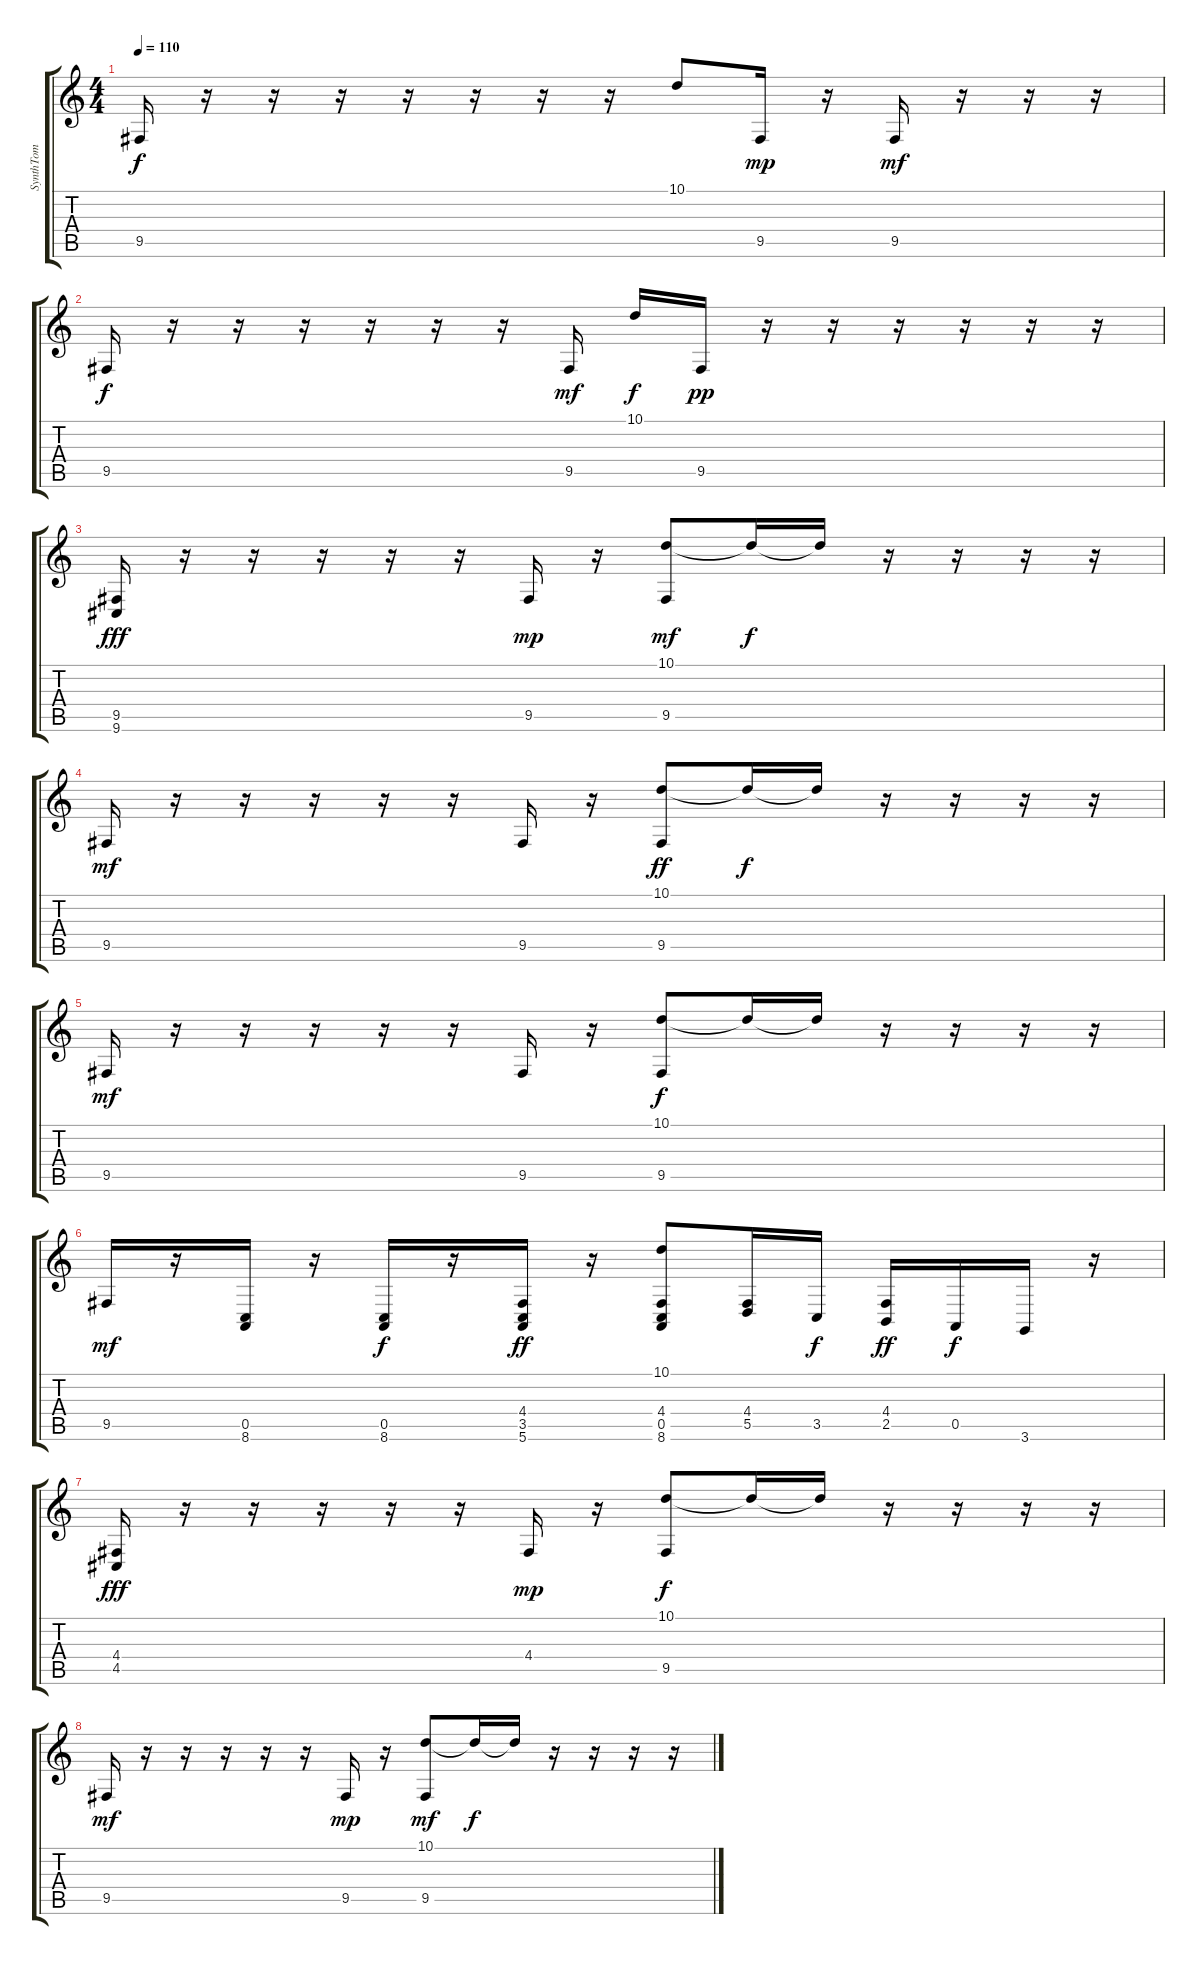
\track ("SynthTom" "SynthTom") {instrument synthdrum}
\staff {score tabs}
\tuning (E4 B3 G3 D3 A2 E2) {hide}
\ts (4 4)
\tempo 110
\clef g2
\ks c
9.5.16{dy f} r.16 r.16 r.16 r.16 r.16 r.16 r.16 10.1.8 9.5.16{dy mp} r.16 9.5.16{dy mf} r.16 r.16 r.16 |
9.5.16{dy f} r.16 r.16 r.16 r.16 r.16 r.16 9.5.16{dy mf} 10.1.16{dy f} 9.5.16{dy pp} r.16 r.16 r.16 r.16 r.16 r.16 |
(9.5 9.6).16{dy fff} r.16 r.16 r.16 r.16 r.16 9.5.16{dy mp} r.16 (10.1 9.5).8{dy mf} 10.1{t}.16{dy f} 10.1{t}.16 r.16 r.16 r.16 r.16 |
9.5.16{dy mf} r.16 r.16 r.16 r.16 r.16 9.5.16 r.16 (10.1 9.5).8{dy ff} 10.1{t}.16{dy f} 10.1{t}.16 r.16 r.16 r.16 r.16 |
9.5.16{dy mf} r.16 r.16 r.16 r.16 r.16 9.5.16 r.16 (10.1 9.5).8{dy f} 10.1{t}.16 10.1{t}.16 r.16 r.16 r.16 r.16 |
9.5.16{dy mf} r.16 (0.5 8.6).16 r.16 (0.5 8.6).16{dy f} r.16 (4.4 3.5 5.6).16{dy ff} r.16 (10.1 4.4 0.5 8.6).8 (4.4 5.5).16 3.5.16{dy f} (4.4 2.5).16{dy ff} 0.5.16{dy f} 3.6.16 r.16 |
(4.4 4.5).16{dy fff} r.16 r.16 r.16 r.16 r.16 4.4.16{dy mp} r.16 (10.1 9.5).8{dy f} 10.1{t}.16 10.1{t}.16 r.16 r.16 r.16 r.16 |
9.5.16{dy mf} r.16 r.16 r.16 r.16 r.16 9.5.16{dy mp} r.16 (10.1 9.5).8{dy mf} 10.1{t}.16{dy f} 10.1{t}.16 r.16 r.16 r.16 r.16
